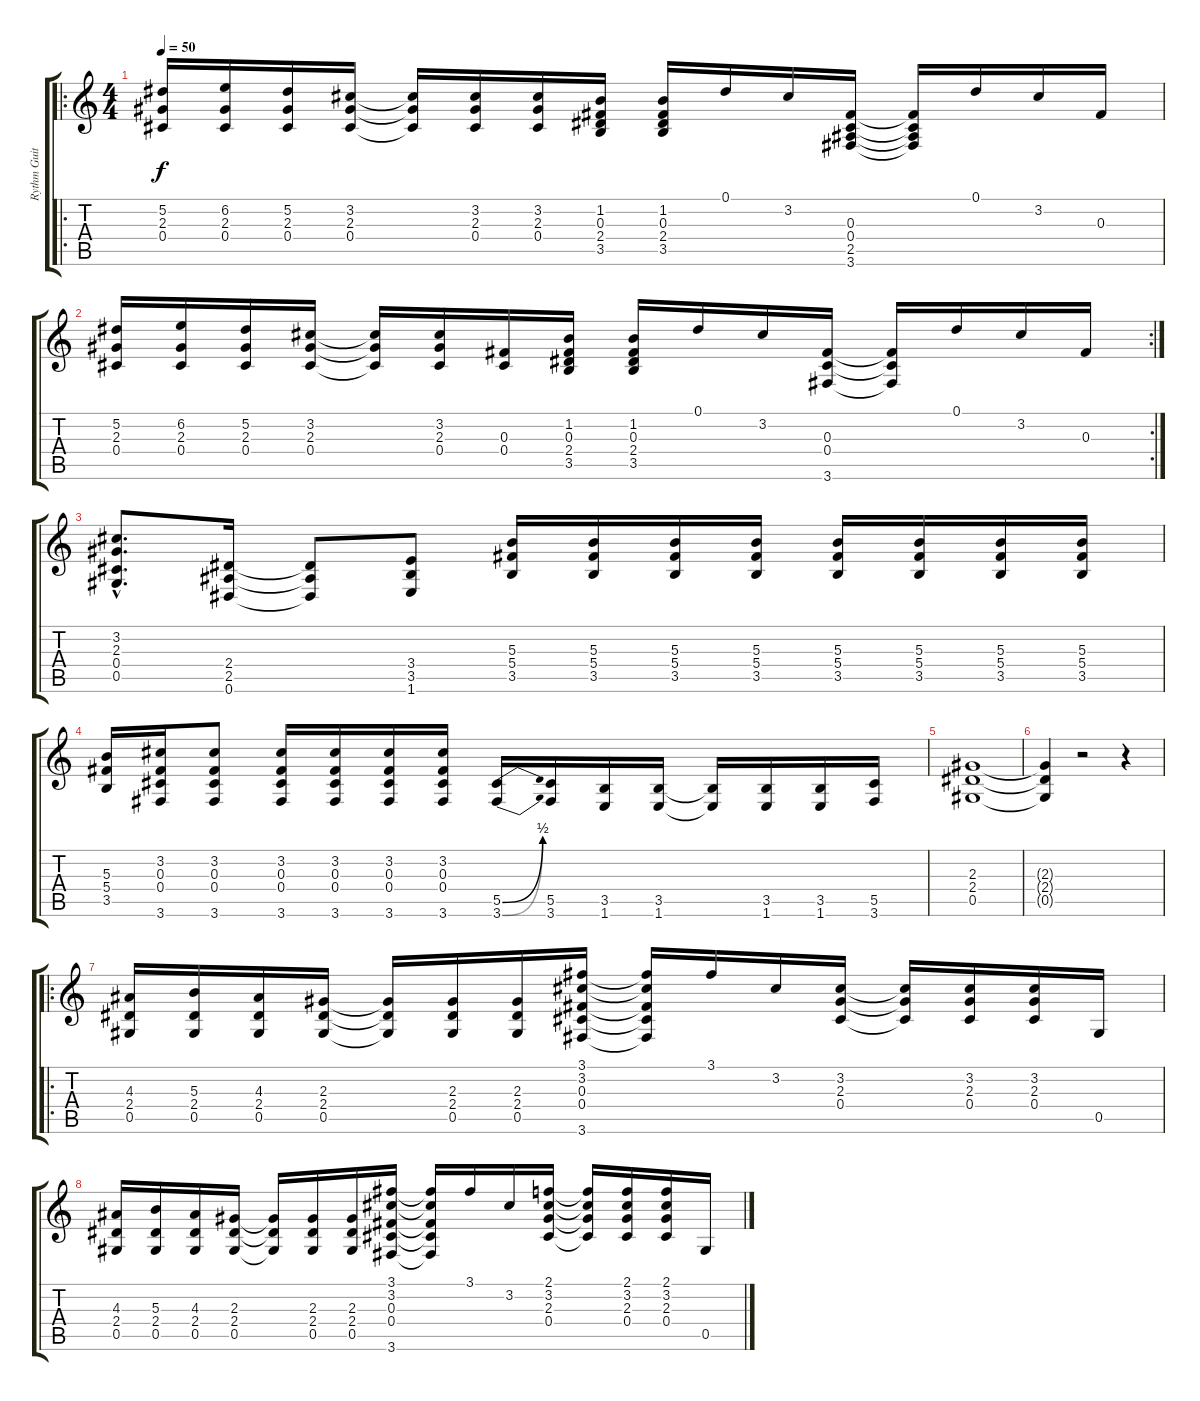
\track ("Rythm Guitar" "Rythm Guit") {instrument distortionguitar}
\staff {score tabs}
\tuning (Eb4 Bb3 Gb3 Db3 Ab2 Eb2) {hide}
\ro
\ts (4 4)
\tempo 50
\clef g2
\ks c
(5.2 2.3 0.4).16{dy f} (6.2 2.3 0.4).16 (5.2 2.3 0.4).16 (3.2 2.3 0.4).16 (3.2{t} 2.3{t} 0.4{t}).16 (3.2 2.3 0.4).16 (3.2 2.3 0.4).16 (1.2 0.3 2.4 3.5).16 (1.2 0.3 2.4 3.5).16 0.1.16 3.2.16 (0.3 0.4 2.5 3.6).16 (0.3{t} 0.4{t} 2.5{t} 3.6{t}).16 0.1.16 3.2.16 0.3.16 |
\rc 2
(5.2 2.3 0.4).16 (6.2 2.3 0.4).16 (5.2 2.3 0.4).16 (3.2 2.3 0.4).16 (3.2{t} 2.3{t} 0.4{t}).16 (3.2 2.3 0.4).16 (0.3 0.4).16 (1.2 0.3 2.4 3.5).16 (1.2 0.3 2.4 3.5).16 0.1.16 3.2.16 (0.3 0.4 3.6).16 (0.3{t} 0.4{t} 3.6{t}).16 0.1.16 3.2.16 0.3.16 |
(3.2{hac} 2.3{hac} 0.4{hac} 0.5{hac}).8{d} (2.4 2.5 0.6).16 (2.4{t} 2.5{t} 0.6{t}).8 (3.4 3.5 1.6).8 (5.3 5.4 3.5).16 (5.3 5.4 3.5).16 (5.3 5.4 3.5).16 (5.3 5.4 3.5).16 (5.3 5.4 3.5).16 (5.3 5.4 3.5).16 (5.3 5.4 3.5).16 (5.3 5.4 3.5).16 |
(5.3 5.4 3.5).16 (3.2 0.3 0.4 3.6).16 (3.2 0.3 0.4 3.6).8 (3.2 0.3 0.4 3.6).16 (3.2 0.3 0.4 3.6).16 (3.2 0.3 0.4 3.6).16 (3.2 0.3 0.4 3.6).16 (5.5{be (bend 0 0 60 2)} 3.6{be (bend 0 0 60 2)}).16 (5.5 3.6).16 (3.5 1.6).16 (3.5 1.6).16 (3.5{t} 1.6{t}).16 (3.5 1.6).16 (3.5 1.6).16 (5.5 3.6).16 |
(2.3 2.4 0.5).1 |
(2.3{t} 2.4{t} 0.5{t}).4 r.2 r.4 |
\ro
(4.3 2.4 0.5).16 (5.3 2.4 0.5).16 (4.3 2.4 0.5).16 (2.3 2.4 0.5).16 (2.3{t} 2.4{t} 0.5{t}).16 (2.3 2.4 0.5).16 (2.3 2.4 0.5).16 (3.1 3.2 0.3 0.4 3.6).16 (3.1{t} 3.2{t} 0.3{t} 0.4{t} 3.6{t}).16 3.1.16 3.2.16 (3.2 2.3 0.4).16 (3.2{t} 2.3{t} 0.4{t}).16 (3.2 2.3 0.4).16 (3.2 2.3 0.4).16 0.5.16 |
(4.3 2.4 0.5).16 (5.3 2.4 0.5).16 (4.3 2.4 0.5).16 (2.3 2.4 0.5).16 (2.3{t} 2.4{t} 0.5{t}).16 (2.3 2.4 0.5).16 (2.3 2.4 0.5).16 (3.1 3.2 0.3 0.4 3.6).16 (3.1{t} 3.2{t} 0.3{t} 0.4{t} 3.6{t}).16 3.1.16 3.2.16 (2.1 3.2 2.3 0.4).16 (2.1{t} 3.2{t} 2.3{t} 0.4{t}).16 (2.1 3.2 2.3 0.4).16 (2.1 3.2 2.3 0.4).16 0.5.16
